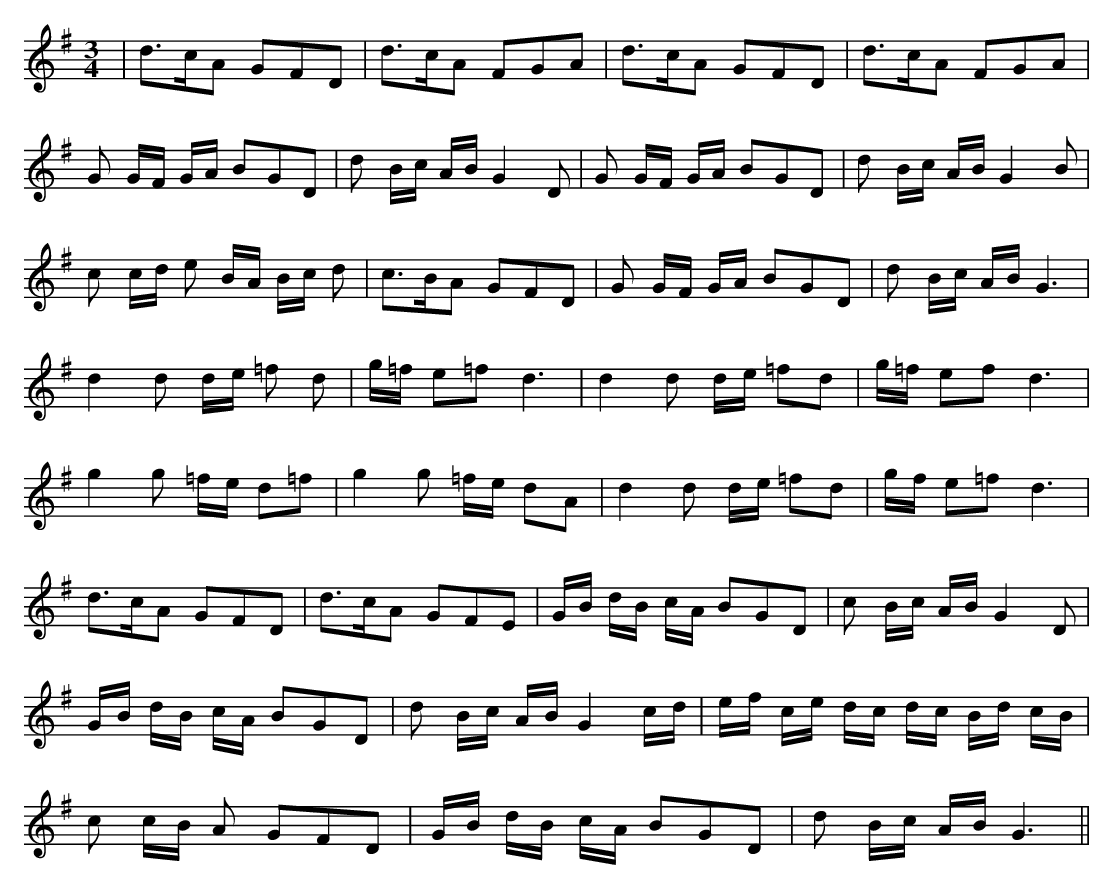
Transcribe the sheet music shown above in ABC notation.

X:1
M:3/4
K:G
|d>cA GFD|d>cA FGA|d>cA GFD|d>cA FGA|
G G/F/ G/A/ BGD|d B/c/ A/B/ G2 D|G G/F/ G/A/ BGD|d B/c/ A/B/ G2 B|
c c/d/ e B/A/ B/c/ d|c>BA GFD|G G/F/ G/A/ BGD|d B/c/ A/B/ G3|
d2 d d/e/ =f d|g/=f/ e=f d3|d2 d d/e/ =fd|g/=f/ ef d3|
g2 g =f/e/ d=f|g2g =f/e/ dA|d2 d d/e/ =fd|g/f/ e=f d3|
d>cA GFD|d>cA GFE|G/B/ d/B/ c/A/ BGD|c B/c/ A/B/ G2D|
G/B/ d/B/ c/A/ BGD|d B/c/ A/B/ G2 c/d/|e/f/ c/e/ d/c/ d/c/ B/d/ c/B/|
c c/B/ A GFD|G/B/ d/B/ c/A/ BGD|d B/c/ A/B/ G3||
